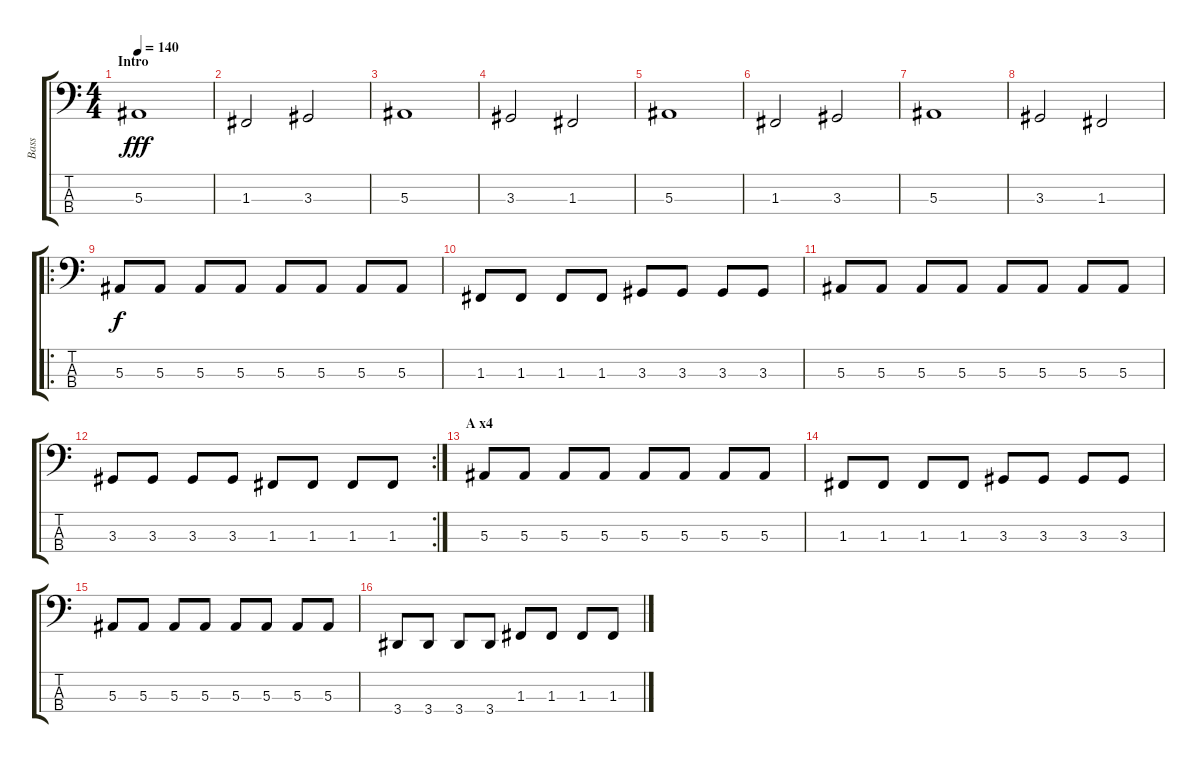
\track ("Bass" "Bass") {instrument electricbassfinger}
\staff {score tabs}
\tuning (Eb2 Bb1 F1 C1) {hide}
\ts (4 4)
\section ("" "Intro")
\tempo 140
\clef f4
\ks c
5.3.1{dy fff instrument electricbassfinger} |
1.3.2 3.3.2 |
5.3.1 |
3.3.2 1.3.2 |
5.3.1 |
1.3.2 3.3.2 |
5.3.1 |
3.3.2 1.3.2 |
\ro
5.3.8{dy f} 5.3.8 5.3.8 5.3.8 5.3.8 5.3.8 5.3.8 5.3.8 |
1.3.8 1.3.8 1.3.8 1.3.8 3.3.8 3.3.8 3.3.8 3.3.8 |
5.3.8 5.3.8 5.3.8 5.3.8 5.3.8 5.3.8 5.3.8 5.3.8 |
\rc 2
3.3.8 3.3.8 3.3.8 3.3.8 1.3.8 1.3.8 1.3.8 1.3.8 |
\section ("" "A x4")
5.3.8 5.3.8 5.3.8 5.3.8 5.3.8 5.3.8 5.3.8 5.3.8 |
1.3.8 1.3.8 1.3.8 1.3.8 3.3.8 3.3.8 3.3.8 3.3.8 |
5.3.8 5.3.8 5.3.8 5.3.8 5.3.8 5.3.8 5.3.8 5.3.8 |
3.4.8 3.4.8 3.4.8 3.4.8 1.3.8 1.3.8 1.3.8 1.3.8
